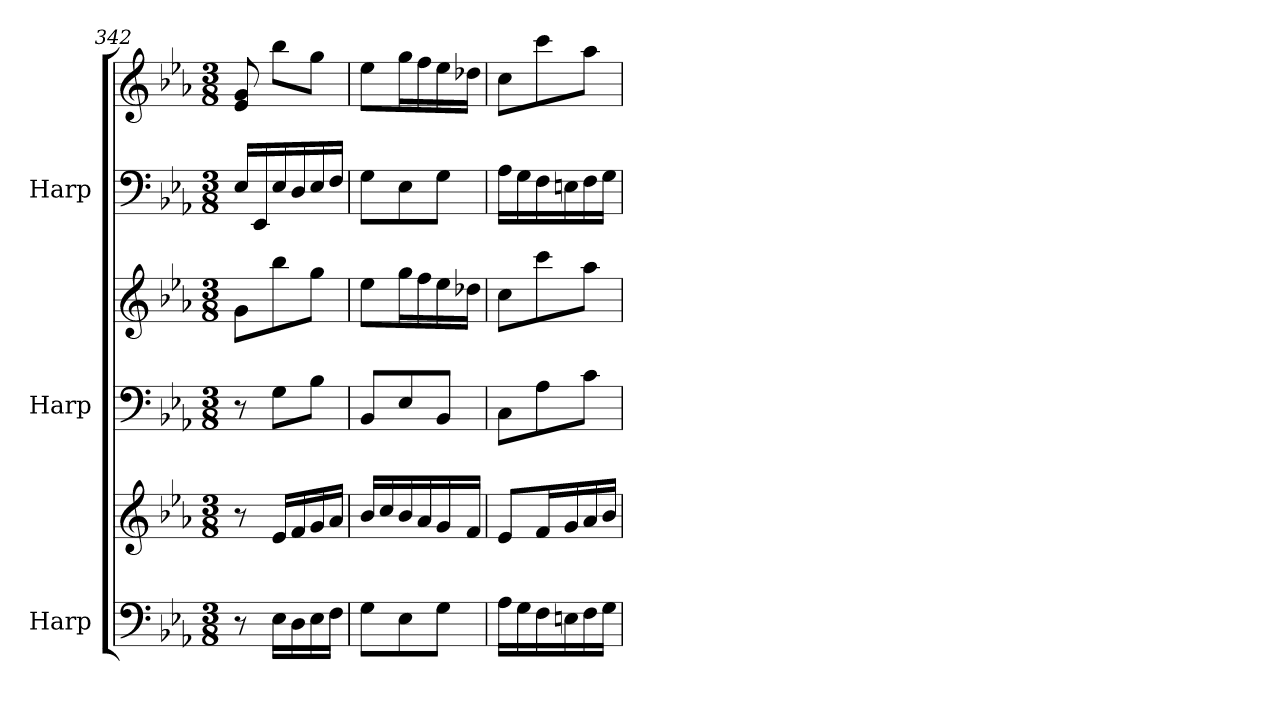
**kern	**kern	**kern	**kern	**kern	**kern
*part3	*part3	*part2	*part2	*part1	*part1
*staff6	*staff5	*staff4	*staff3	*staff2	*staff1
*I"Harp	*	*I"Harp	*	*I"Harp	*
*I'Hp	*	*I'Hp	*	*I'Hp	*
*clefF4	*clefG2	*clefF4	*clefG2	*clefF4	*clefG2
*k[b-e-a-]	*k[b-e-a-]	*k[b-e-a-]	*k[b-e-a-]	*k[b-e-a-]	*k[b-e-a-]
*M3/8	*M3/8	*M3/8	*M3/8	*M3/8	*M3/8
=342	=342	=342	=342	=342	=342
8r	8r	8r	8g\L	16E-/LL	8e-/ 8g/
.	.	.	.	16EE-/	.
16E-\LL	16e-/LL	8G\L	8bb-\	16E-/	8bb-\L
16D\	16f/	.	.	16D/	.
16E-\	16g/	8B-\J	8gg\J	16E-/	8gg\J
16F\JJ	16a-/JJ	.	.	16F/JJ	.
!!LO:PB:g=z
=343	=343	=343	=343	=343	=343
8G\L	16b-/LL	8BB-/L	8ee-\L	8G\L	8ee-\L
.	16cc/	.	.	.	.
8E-\	16b-/	8E-/	16gg\L	8E-\	16gg\L
.	16a-/	.	16ff\	.	16ff\
8G\J	16g/	8BB-/J	16ee-\	8G\J	16ee-\
.	16f/JJ	.	16dd-X\JJ	.	16dd-X\JJ
=344	=344	=344	=344	=344	=344
16A-\LL	8e-/L	8C\L	8cc\L	16A-\LL	8cc\L
16G\	.	.	.	16G\	.
16F\	16f/L	8A-\	8ccc\	16F\	8ccc\
16En\	16g/	.	.	16En\	.
16F\	16a-/	8c\J	8aa-\J	16F\	8aa-\J
16G\JJ	16b-/JJ	.	.	16G\JJ	.
=	=	=	=	=	=
*-	*-	*-	*-	*-	*-
